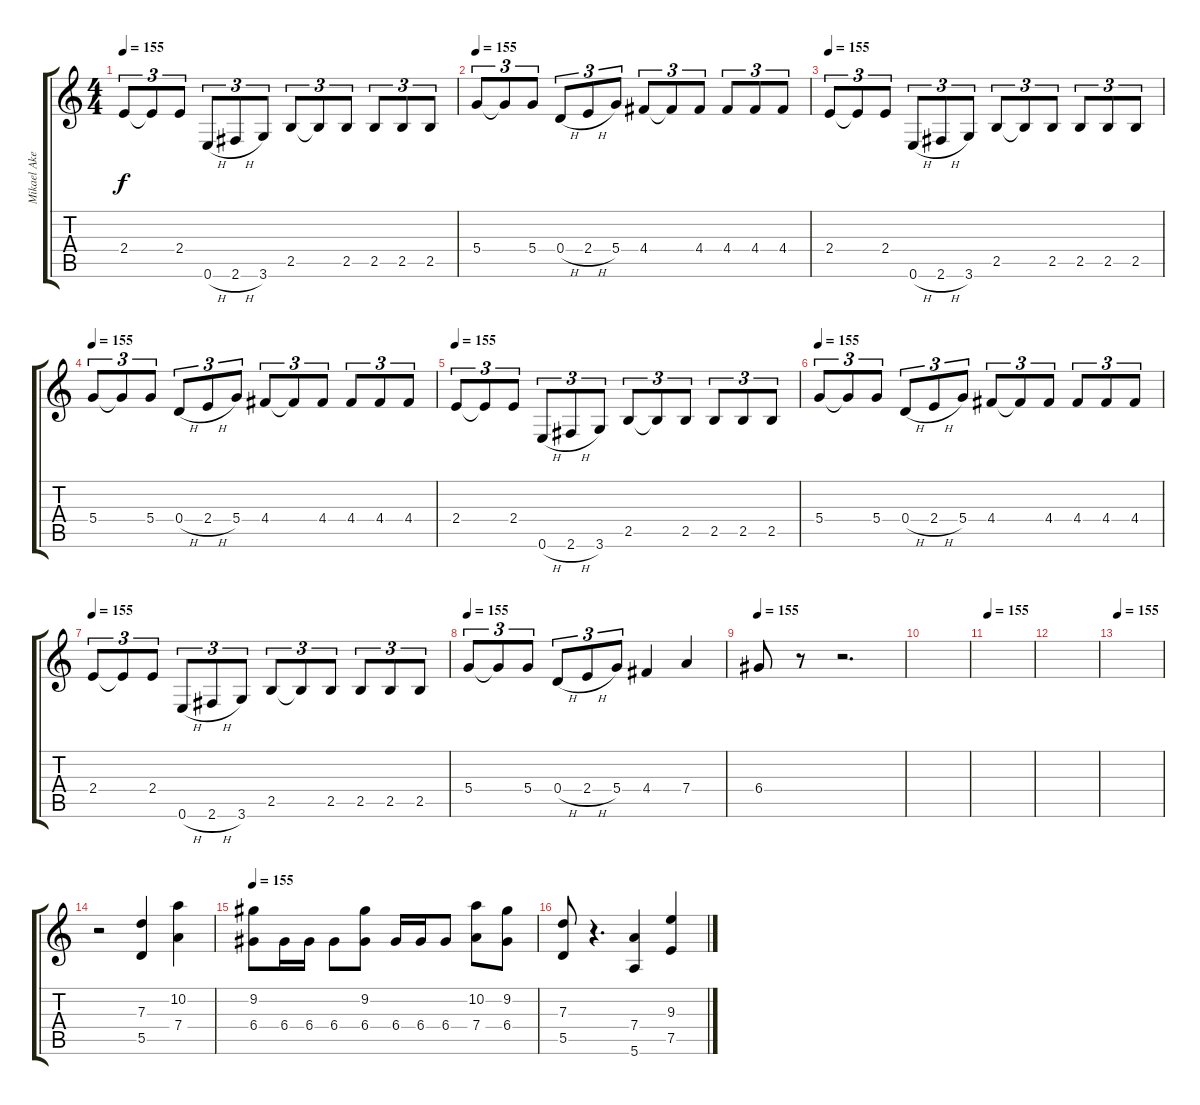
\track ("Mikael Akerfeldt" "Mikael Ake") {instrument distortionguitar}
\staff {score tabs}
\tuning (E4 B3 G3 D3 A2 E2) {hide}
\ts (4 4)
\tempo 155
\clef g2
\ks c
2.4.8{tu (3 2) dy f volume 16} 2.4{t}.8{tu (3 2)} 2.4.8{tu (3 2)} 0.6{h}.8{tu (3 2)} 2.6{h}.8{tu (3 2)} 3.6.8{tu (3 2)} 2.5.8{tu (3 2)} 2.5{t}.8{tu (3 2)} 2.5.8{tu (3 2)} 2.5.8{tu (3 2)} 2.5.8{tu (3 2)} 2.5.8{tu (3 2)} |
\tempo 155
5.4.8{tu (3 2)} 5.4{t}.8{tu (3 2)} 5.4.8{tu (3 2)} 0.4{h}.8{tu (3 2)} 2.4{h}.8{tu (3 2)} 5.4.8{tu (3 2)} 4.4.8{tu (3 2)} 4.4{t}.8{tu (3 2)} 4.4.8{tu (3 2)} 4.4.8{tu (3 2)} 4.4.8{tu (3 2)} 4.4.8{tu (3 2)} |
\tempo 155
2.4.8{tu (3 2) volume 16} 2.4{t}.8{tu (3 2)} 2.4.8{tu (3 2)} 0.6{h}.8{tu (3 2)} 2.6{h}.8{tu (3 2)} 3.6.8{tu (3 2)} 2.5.8{tu (3 2)} 2.5{t}.8{tu (3 2)} 2.5.8{tu (3 2)} 2.5.8{tu (3 2)} 2.5.8{tu (3 2)} 2.5.8{tu (3 2)} |
\tempo 155
5.4.8{tu (3 2)} 5.4{t}.8{tu (3 2)} 5.4.8{tu (3 2)} 0.4{h}.8{tu (3 2)} 2.4{h}.8{tu (3 2)} 5.4.8{tu (3 2)} 4.4.8{tu (3 2)} 4.4{t}.8{tu (3 2)} 4.4.8{tu (3 2)} 4.4.8{tu (3 2)} 4.4.8{tu (3 2)} 4.4.8{tu (3 2)} |
\tempo 155
2.4.8{tu (3 2) volume 16} 2.4{t}.8{tu (3 2)} 2.4.8{tu (3 2)} 0.6{h}.8{tu (3 2)} 2.6{h}.8{tu (3 2)} 3.6.8{tu (3 2)} 2.5.8{tu (3 2)} 2.5{t}.8{tu (3 2)} 2.5.8{tu (3 2)} 2.5.8{tu (3 2)} 2.5.8{tu (3 2)} 2.5.8{tu (3 2)} |
\tempo 155
5.4.8{tu (3 2)} 5.4{t}.8{tu (3 2)} 5.4.8{tu (3 2)} 0.4{h}.8{tu (3 2)} 2.4{h}.8{tu (3 2)} 5.4.8{tu (3 2)} 4.4.8{tu (3 2)} 4.4{t}.8{tu (3 2)} 4.4.8{tu (3 2)} 4.4.8{tu (3 2)} 4.4.8{tu (3 2)} 4.4.8{tu (3 2)} |
\tempo 155
2.4.8{tu (3 2) volume 16} 2.4{t}.8{tu (3 2)} 2.4.8{tu (3 2)} 0.6{h}.8{tu (3 2)} 2.6{h}.8{tu (3 2)} 3.6.8{tu (3 2)} 2.5.8{tu (3 2)} 2.5{t}.8{tu (3 2)} 2.5.8{tu (3 2)} 2.5.8{tu (3 2)} 2.5.8{tu (3 2)} 2.5.8{tu (3 2)} |
\tempo 155
5.4.8{tu (3 2)} 5.4{t}.8{tu (3 2)} 5.4.8{tu (3 2)} 0.4{h}.8{tu (3 2)} 2.4{h}.8{tu (3 2)} 5.4.8{tu (3 2)} 4.4.4 7.4.4 |
\tempo 155
6.4.8 r.8 r.2{d} |
|
\tempo 155
|
|
\tempo 155
|
r.2 (7.3 5.5).4{volume 12} (10.2 7.4).4 |
\tempo 155
(9.2 6.4).8{volume 12} 6.4.16 6.4.16 6.4.8 (9.2 6.4).8 6.4.16 6.4.16 6.4.8 (10.2 7.4).8 (9.2 6.4).8 |
(7.3 5.5).8 r.4{d} (7.4 5.6).4 (9.3 7.5).4
